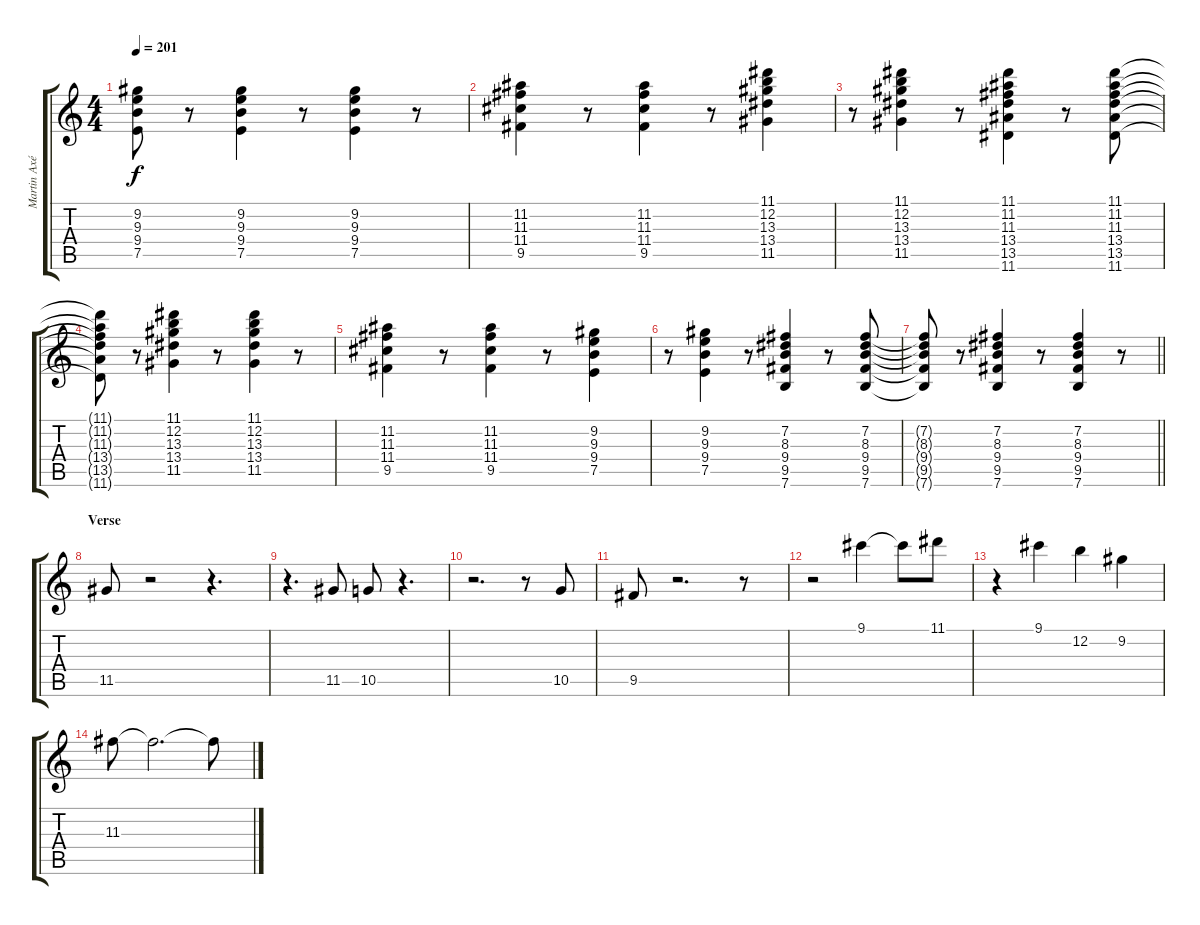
\track ("Martin Axén" "Martin Axé") {instrument distortionguitar}
\staff {score tabs}
\tuning (E4 B3 G3 D3 A2 E2) {hide}
\ts (4 4)
\tempo 201
\clef g2
\ks c
(9.2{t} 9.3{t} 9.4{t} 7.5{t}).8{dy f} r.8 (9.2 9.3 9.4 7.5).4 r.8 (9.2 9.3 9.4 7.5).4 r.8 |
(11.2 11.3 11.4 9.5).4 r.8 (11.2 11.3 11.4 9.5).4 r.8 (11.1 12.2 13.3 13.4 11.5).4 |
r.8 (11.1 12.2 13.3 13.4 11.5).4 r.8 (11.1 11.2 11.3 13.4 13.5 11.6).4 r.8 (11.1 11.2 11.3 13.4 13.5 11.6).8 |
(11.1{t} 11.2{t} 11.3{t} 13.4{t} 13.5{t} 11.6{t}).8 r.8 (11.1 12.2 13.3 13.4 11.5).4 r.8 (11.1 12.2 13.3 13.4 11.5).4 r.8 |
(11.2 11.3 11.4 9.5).4 r.8 (11.2 11.3 11.4 9.5).4 r.8 (9.2 9.3 9.4 7.5).4 |
r.8 (9.2 9.3 9.4 7.5).4 r.8 (7.2 8.3 9.4 9.5 7.6).4 r.8 (7.2 8.3 9.4 9.5 7.6).8 |
\barLineRight lightlight
(7.2{t} 8.3{t} 9.4{t} 9.5{t} 7.6{t}).8 r.8 (7.2 8.3 9.4 9.5 7.6).4 r.8 (7.2 8.3 9.4 9.5 7.6).4 r.8 |
\section ("" "Verse")
11.5.8{volume 8} r.2 r.4{d} |
r.4{d} 11.5.8 10.5.8 r.4{d} |
r.2{d} r.8 10.5.8 |
9.5.8 r.2{d} r.8 |
r.2 9.1.4{volume 12} 9.1{t}.8 11.1.8 |
r.4 9.1.4 12.2.4 9.2.4 |
11.3.8 11.3{t}.2{d} 11.3{t}.8
